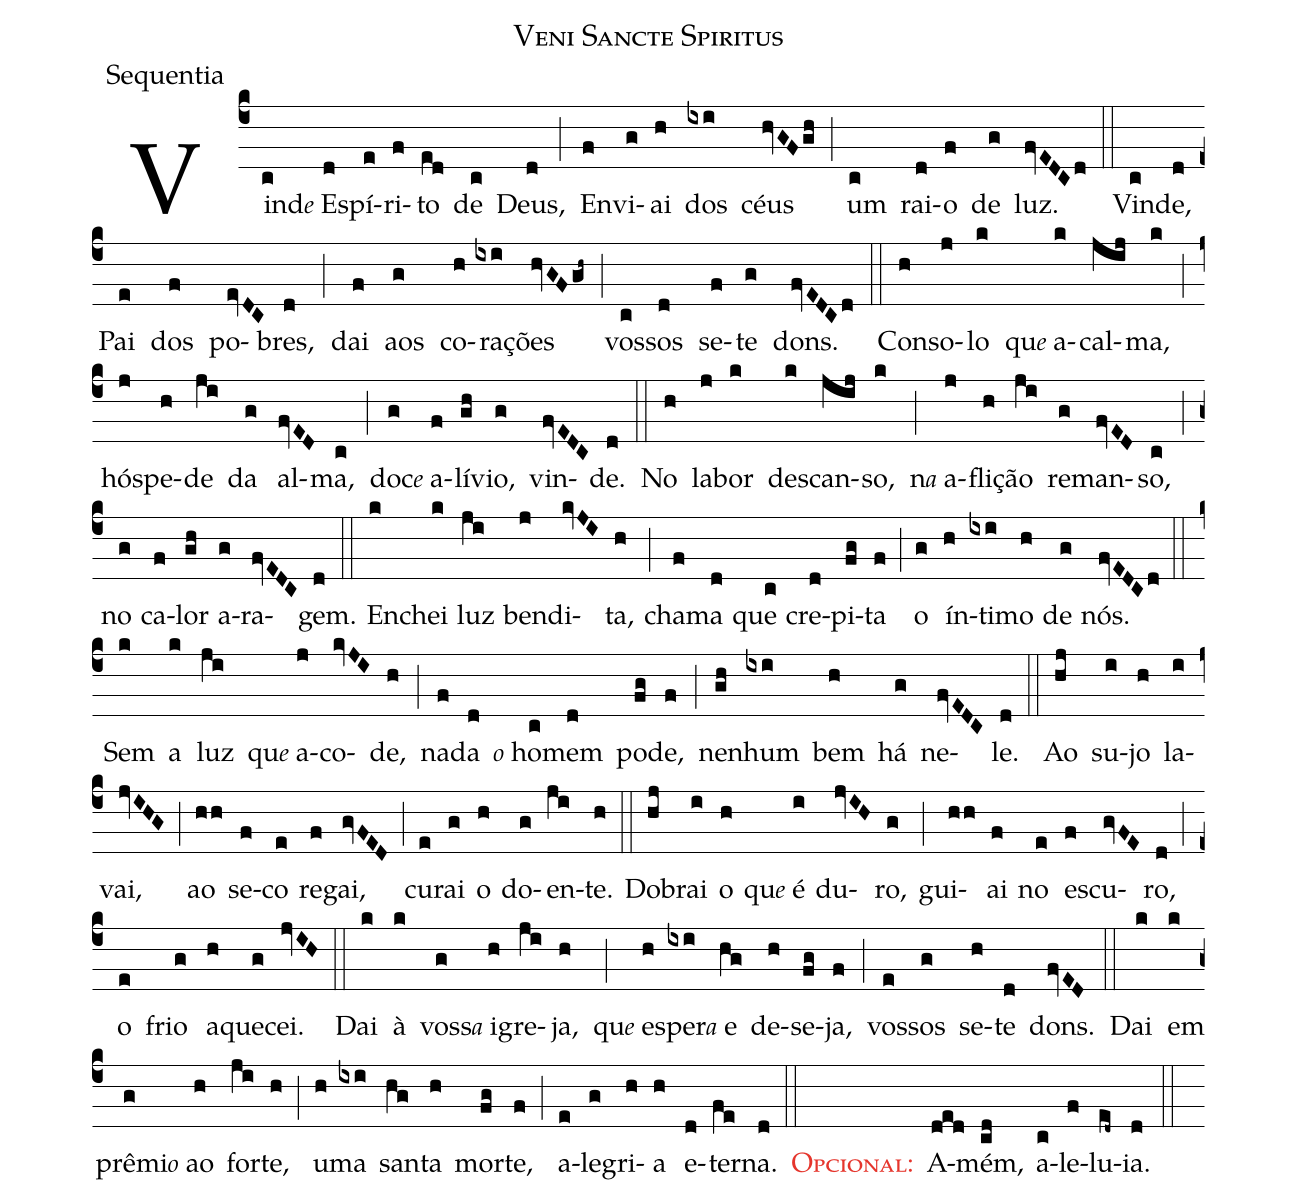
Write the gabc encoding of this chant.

name: Veni Sancte Spiritus;
office-part: Sequentia;
%%
(c4)

Vin(c)d<e>e</e> Es(d)pí(e)ri(f)to(ed) de(c) Deus,(d) (;) En(f)vi(g)ai(h) dos(ixi) céus(hvGFgh) (;) um(c) rai(d)o(f) de(g) luz.(fvEDCd)

(::)

Vin(c)de,(d) Pai(e) dos(f) po(evDC)bres,(d) (;) dai(f) aos(g) co(h)ra(ixi)ções(hvGFgh~) (;) vos(c)sos(d) se(f)te(g) dons.(fvEDCd)

(::)

Con(h)so(j)lo(k) qu<e>e</e> a(k)cal(jij)ma,(k) (;) hós(j)pe(h)de(ji) da(g) al(fvED)ma,(c) (;) do(g)c<e>e</e> a(f)lí(gh)vio,(g) vin(fvEDC)de.(d)

(::)

No(h) la(j)bor(k) des(k)can(jij)so,(k) (;) n<e>a</e> a(j)fli(h)ção(ji) re(g)man(fvED)so,(c) (;) no(g) ca(f)lor(gh) a(g)ra(fvEDC)gem.(d)

(::)

En(k)chei(k) luz(ji) ben(j)di(kvJI)ta,(h) (;) cha(f)ma(d) que(c) cre(d)pi(fg)ta(f) (;) o(g) ín(h)ti(ixi)mo(h) de(g) nós.(fvEDCd)

(::)

Sem(k) a(k) luz(ji) qu<e>e</e> a(j)co(kvJI)de,(h) (;) na(f)da(d) <e>o</e> ho(c)mem(d) po(fg)de,(f) (;) ne(gh)nhum(ixi) bem(h) há(g) ne(fvEDC)le.(d)

(::)

Ao(hj) su(i)jo(h) la(i)vai,(jvIHG) (;) ao(hh) se(f)co(e) re(f)gai,(gvFED) (;) cu(e)rai(g) o(h) do(g)en(ji)te.(h)

(::)

Do(hj)brai(i) o(h) qu<e>e</e> é(i) du(jvIH)ro,(g) (;) gui(hh)ai(f) no(e) es(f)cu(gvFE)ro,(d) (;) o(e) frio(g) a(h)que(g)cei.(jvIH)

(::)

Dai(k) à(k) vos(g)s<e>a</e> i(h)gre(ji)ja,(h) (;) qu<e>e</e> es(h)pe(ixi)r<e>a</e> e(hg) de(h)se(fg)ja,(f) (;) vos(e)sos(g) se(h)te(d) dons.(fvED)

(::)

Dai(k) em(k) prê(g)mi<e>o</e> ao(h) for(ji)te,(h) (;) u(h)ma(ixi) san(hg)ta(h) mor(fg)te,(f) (;) a(e)le(g)gri(h)a(h) e(d)ter(fe)na.(d)

(::)

<c><sc>Opcional:</sc></c>() A(ded)mém,(cd) a(c)le(f)lu(ed~)ia.(d)

(::)
